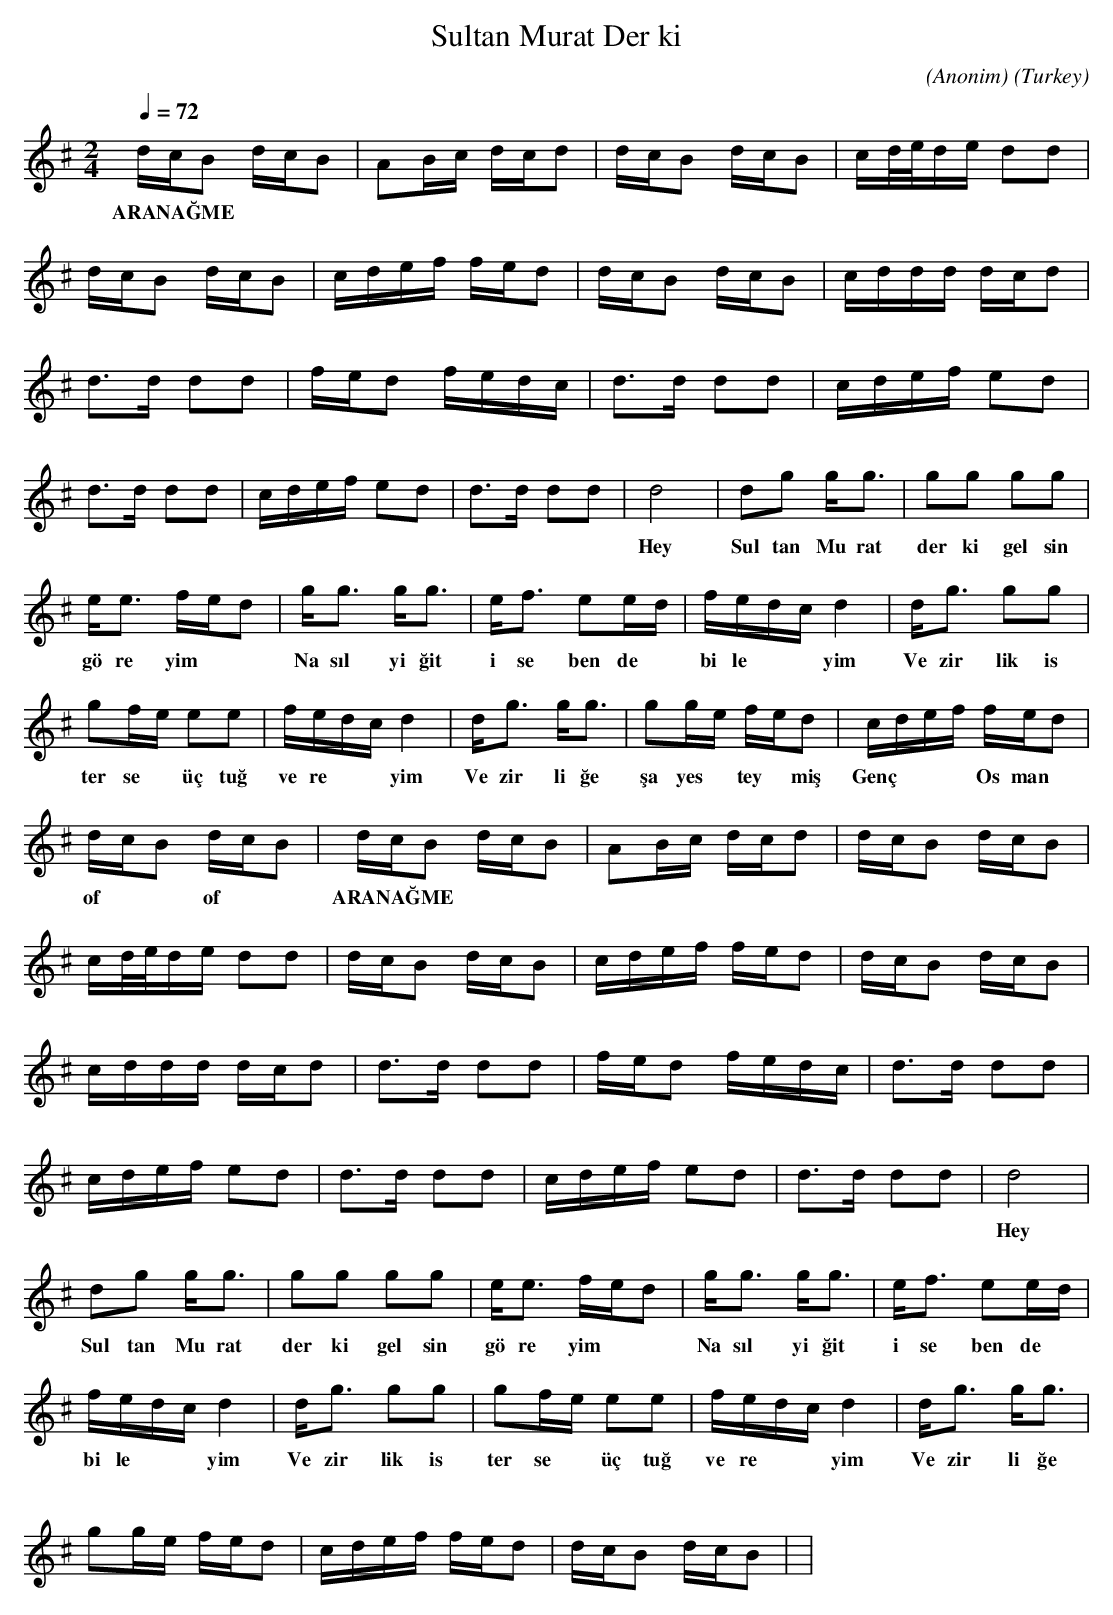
X:1
T: Sultan Murat Der ki
C: (Anonim)
O: Turkey
M: 2/4
L: 1/16
K: C ^c
Q: 1/4=72
dcB2 dcB2  | A2Bc dcd2  | dcB2 dcB2  | cd/e/de d2d2  |
w:  ARANAĞME  |   |   |   |
dcB2 dcB2  | cdef fed2  | dcB2 dcB2  | cddd dcd2  |
w:   |   |   |   |
d3d d2d2  | fed2 fedc  | d3d d2d2  | cdef e2d2  |
w:   |   |   |   |
d3d d2d2  | cdef e2d2  | d3d d2d2  | d8  | \
w:   |   |   |  Hey   |
d2g2 gg3  | g2g2 g2g2  |
w:  Sul tan  Mu rat   |  der  ki  gel sin   |
ee3 fed2  | gg3 gg3  | ef3 e2ed  | fedc d4  | \
w:  gö re yim    |  Na sıl  yi ğit   |  i se  ben  de   |  bi le *  *  yim    |
dg3 g2g2  |
w:  Ve zir lik  is  |
g2fe e2e2  | fedc d4  | dg3 gg3  | g2ge fed2  | \
w:  ter se  *  üç  tuğ   |  ve re *  *  yim    |  Ve zir li ğe   |  şa yes *  tey *  miş   |
cdef fed2  |
w:  Genç  *  *  *  Os man   |
dcB2 dcB2  | dcB2 dcB2  | A2Bc dcd2  | dcB2 dcB2  |
w:  of  *  *  of    |  ARANAĞME  |   |   |
cd/e/de d2d2  | dcB2 dcB2  | cdef fed2  | \
w:   |   |   |
dcB2 dcB2  |
w:   |
cddd dcd2  | d3d d2d2  | fed2 fedc  | d3d d2d2  |
w:   |   |   |   |
cdef e2d2  | d3d d2d2  | cdef e2d2  | d3d d2d2  | d8  |
w:   |   |   |   |  Hey   |
d2g2 gg3  | g2g2 g2g2  | ee3 fed2  | gg3 gg3  | \
w:  Sul tan  Mu rat   |  der  ki  gel sin   |  gö re yim    |  Na sıl  yi ğit   |
ef3 e2ed  |
w:  i se  ben  de   |
fedc d4  | dg3 g2g2  | g2fe e2e2  | fedc d4  | \
w:  bi le *  *  yim    |  Ve zir lik  is  |  ter se  *  üç  tuğ   |  ve re *  *  yim    |
dg3 gg3  |
w:  Ve zir li ğe   |
g2ge fed2  | cdef fed2  | dcB2 dcB2  | |
